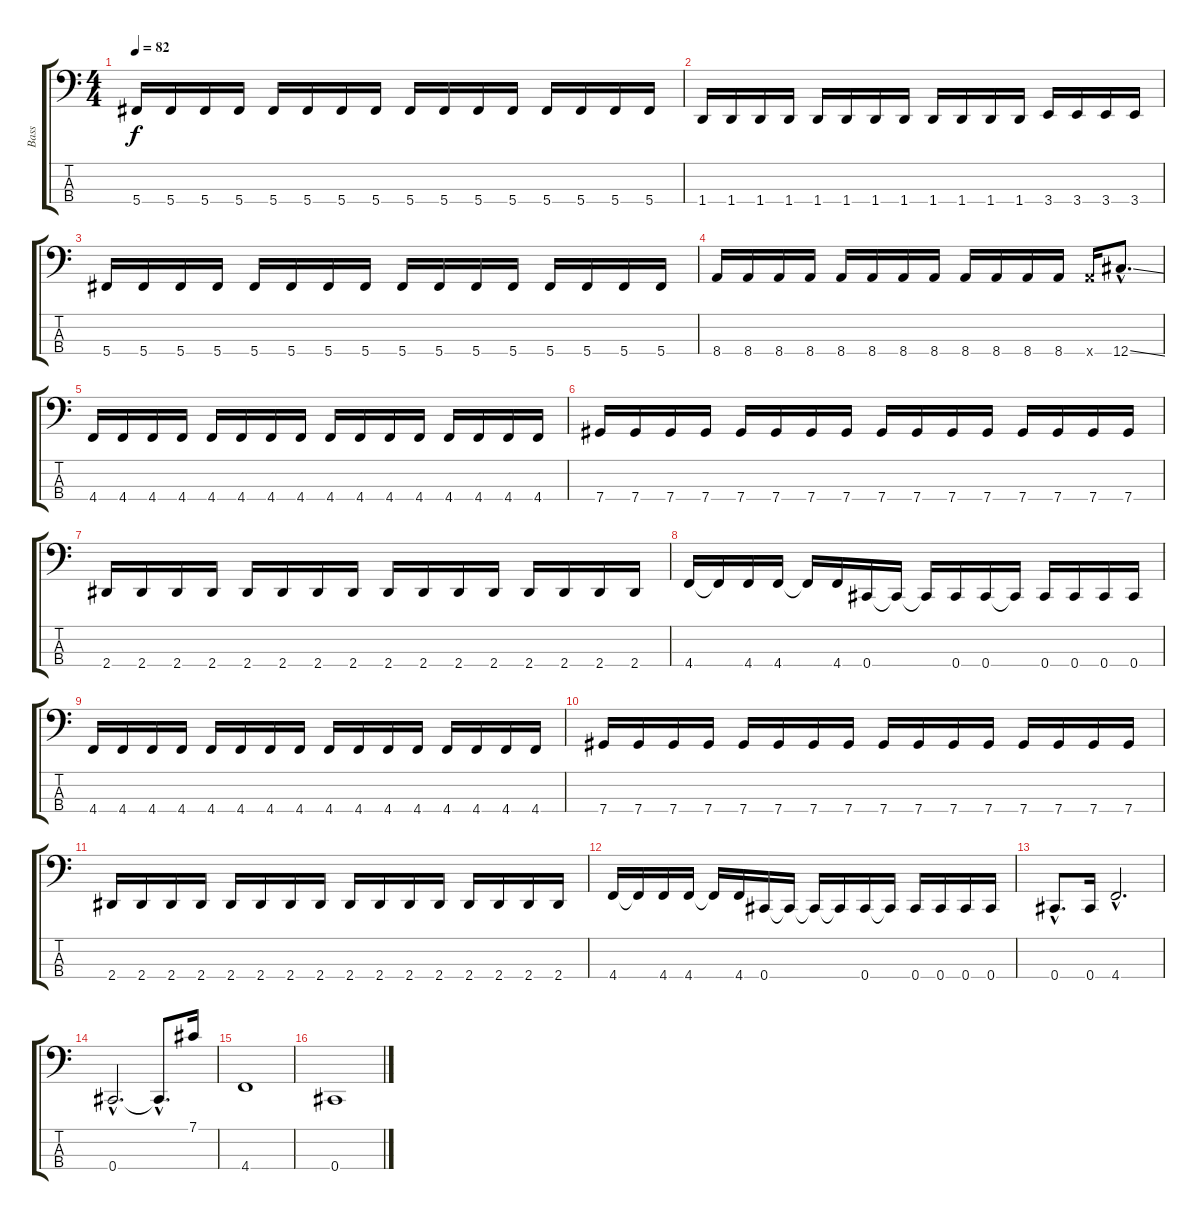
\track ("Bass" "Bass") {instrument electricbassfinger}
\staff {score tabs}
\tuning (Gb2 Db2 Ab1 Db1) {hide}
\ts (4 4)
\tempo 82
\clef f4
\ks c
5.4.16{dy f} 5.4.16 5.4.16 5.4.16 5.4.16 5.4.16 5.4.16 5.4.16 5.4.16 5.4.16 5.4.16 5.4.16 5.4.16 5.4.16 5.4.16 5.4.16 |
1.4.16 1.4.16 1.4.16 1.4.16 1.4.16 1.4.16 1.4.16 1.4.16 1.4.16 1.4.16 1.4.16 1.4.16 3.4.16 3.4.16 3.4.16 3.4.16 |
5.4.16 5.4.16 5.4.16 5.4.16 5.4.16 5.4.16 5.4.16 5.4.16 5.4.16 5.4.16 5.4.16 5.4.16 5.4.16 5.4.16 5.4.16 5.4.16 |
8.4.16 8.4.16 8.4.16 8.4.16 8.4.16 8.4.16 8.4.16 8.4.16 8.4.16 8.4.16 8.4.16 8.4.16 8.4{x}.16 12.4{ss hac}.8{d} |
4.4.16 4.4.16 4.4.16 4.4.16 4.4.16 4.4.16 4.4.16 4.4.16 4.4.16 4.4.16 4.4.16 4.4.16 4.4.16 4.4.16 4.4.16 4.4.16 |
7.4.16 7.4.16 7.4.16 7.4.16 7.4.16 7.4.16 7.4.16 7.4.16 7.4.16 7.4.16 7.4.16 7.4.16 7.4.16 7.4.16 7.4.16 7.4.16 |
2.4.16 2.4.16 2.4.16 2.4.16 2.4.16 2.4.16 2.4.16 2.4.16 2.4.16 2.4.16 2.4.16 2.4.16 2.4.16 2.4.16 2.4.16 2.4.16 |
4.4.16 4.4{t}.16 4.4.16 4.4.16 4.4{t}.16 4.4.16 0.4.16 0.4{t}.16 0.4{t}.16 0.4.16 0.4.16 0.4{t}.16 0.4.16 0.4.16 0.4.16 0.4.16 |
4.4.16 4.4.16 4.4.16 4.4.16 4.4.16 4.4.16 4.4.16 4.4.16 4.4.16 4.4.16 4.4.16 4.4.16 4.4.16 4.4.16 4.4.16 4.4.16 |
7.4.16 7.4.16 7.4.16 7.4.16 7.4.16 7.4.16 7.4.16 7.4.16 7.4.16 7.4.16 7.4.16 7.4.16 7.4.16 7.4.16 7.4.16 7.4.16 |
2.4.16 2.4.16 2.4.16 2.4.16 2.4.16 2.4.16 2.4.16 2.4.16 2.4.16 2.4.16 2.4.16 2.4.16 2.4.16 2.4.16 2.4.16 2.4.16 |
4.4.16 4.4{t}.16 4.4.16 4.4.16 4.4{t}.16 4.4.16 0.4.16 0.4{t}.16 0.4{t}.16 0.4{t}.16 0.4.16 0.4{t}.16 0.4.16 0.4.16 0.4.16 0.4.16 |
0.4{hac}.8{d} 0.4.16 4.4{hac}.2{d} |
0.4{hac}.2{d} 0.4{hac t}.8{d} 7.1.16 |
4.4.1 |
0.4.1
